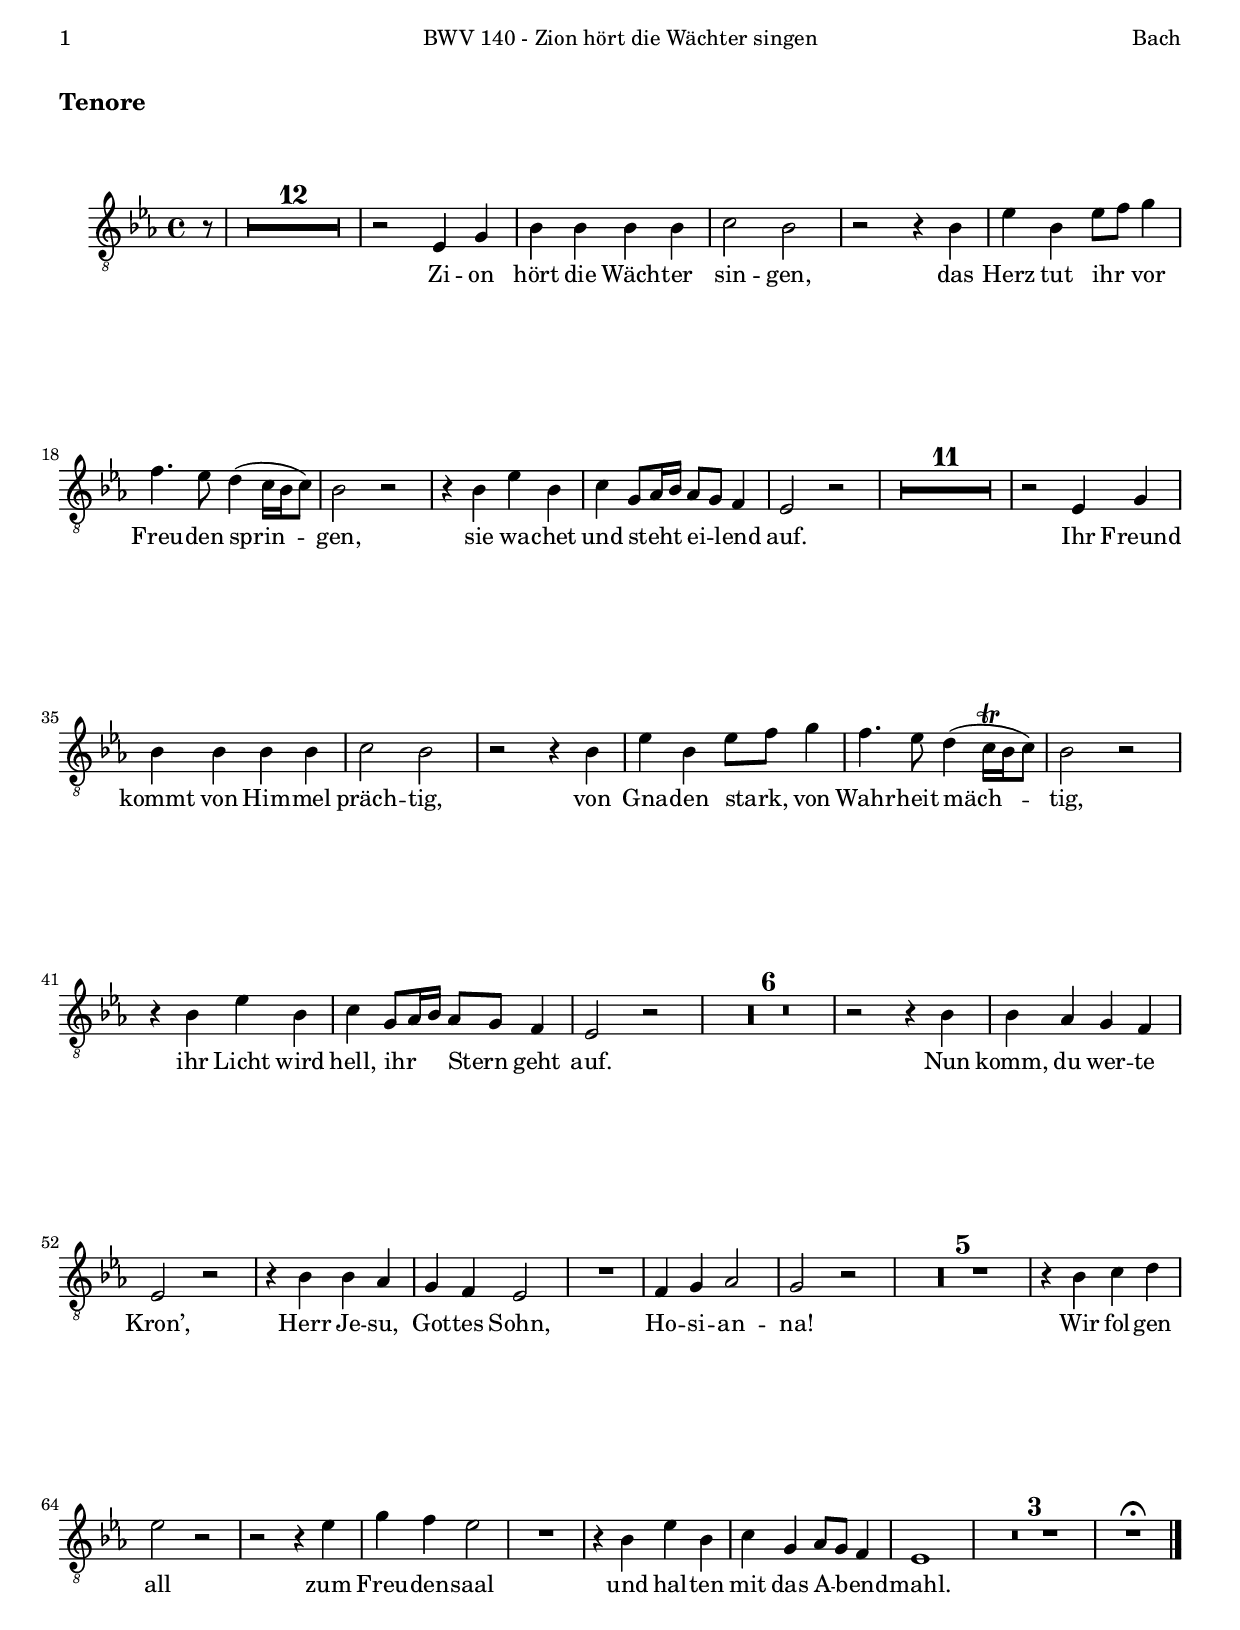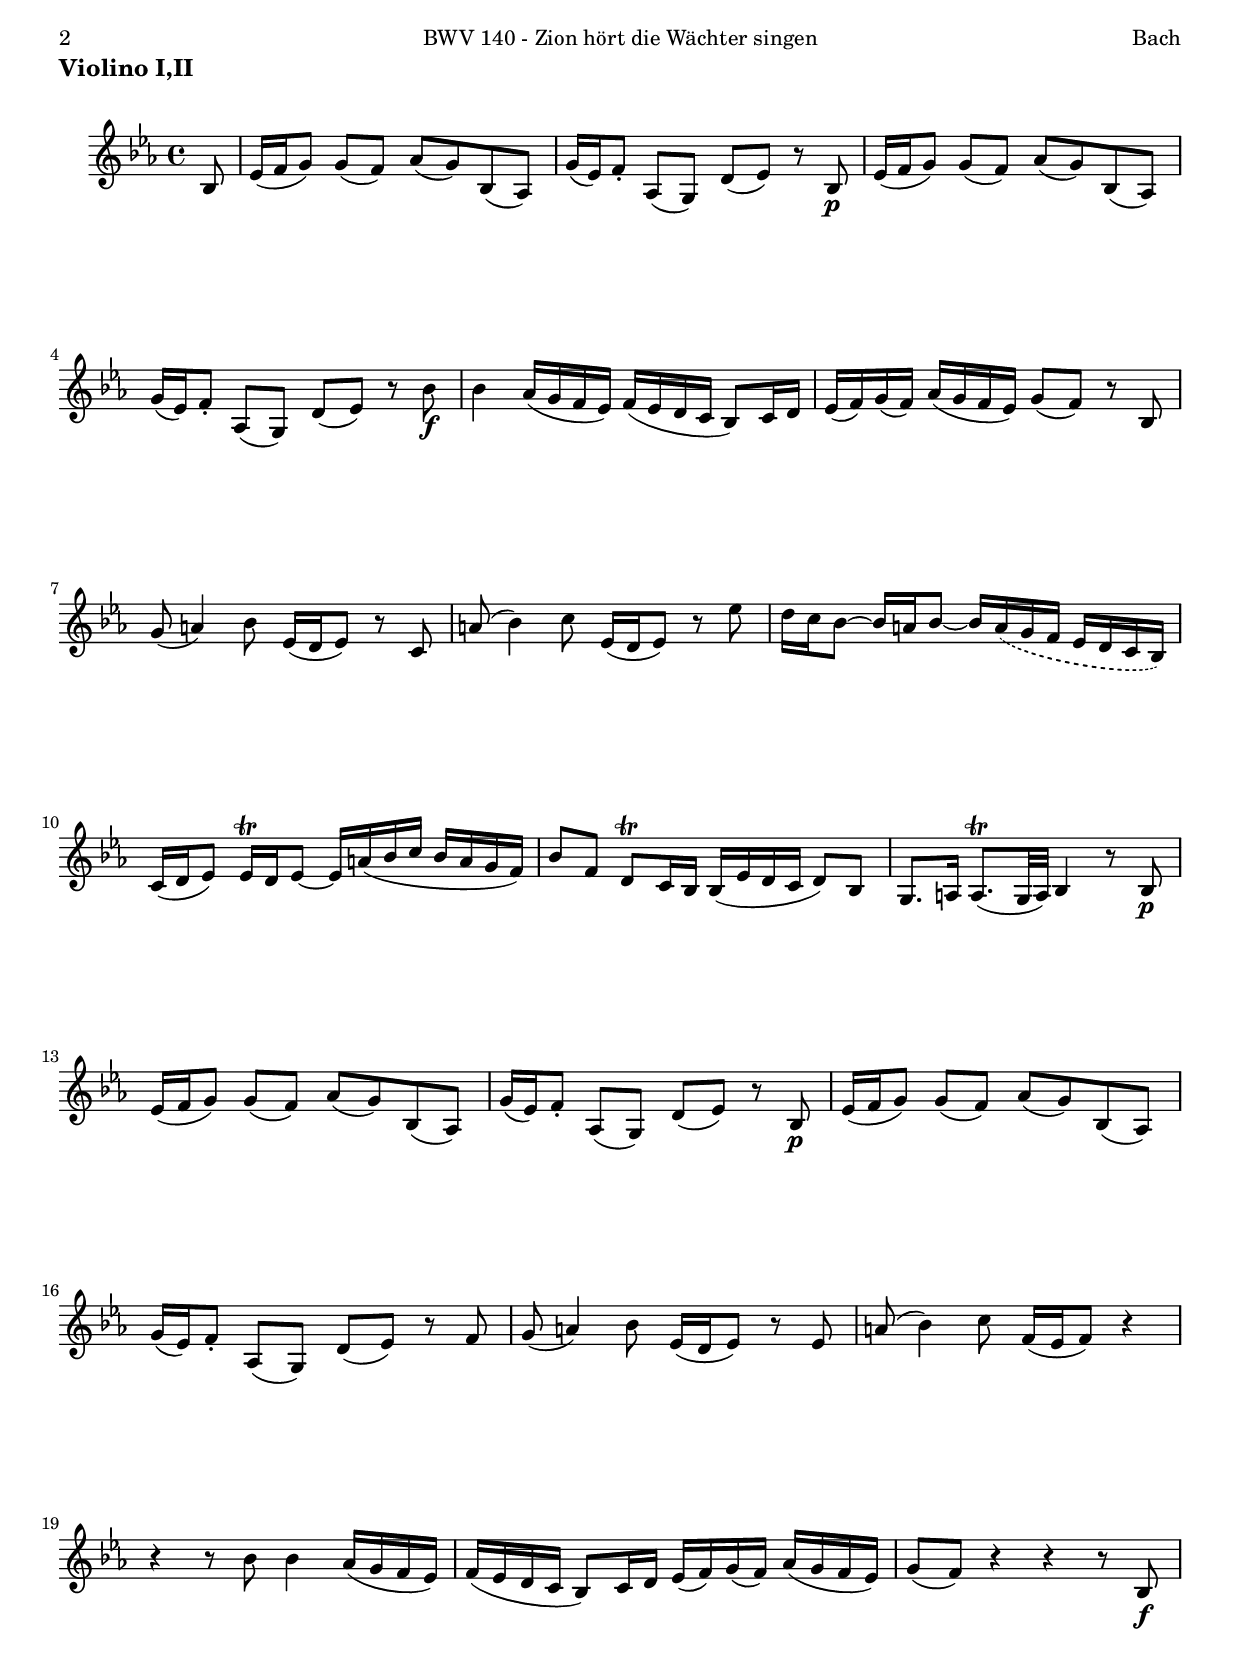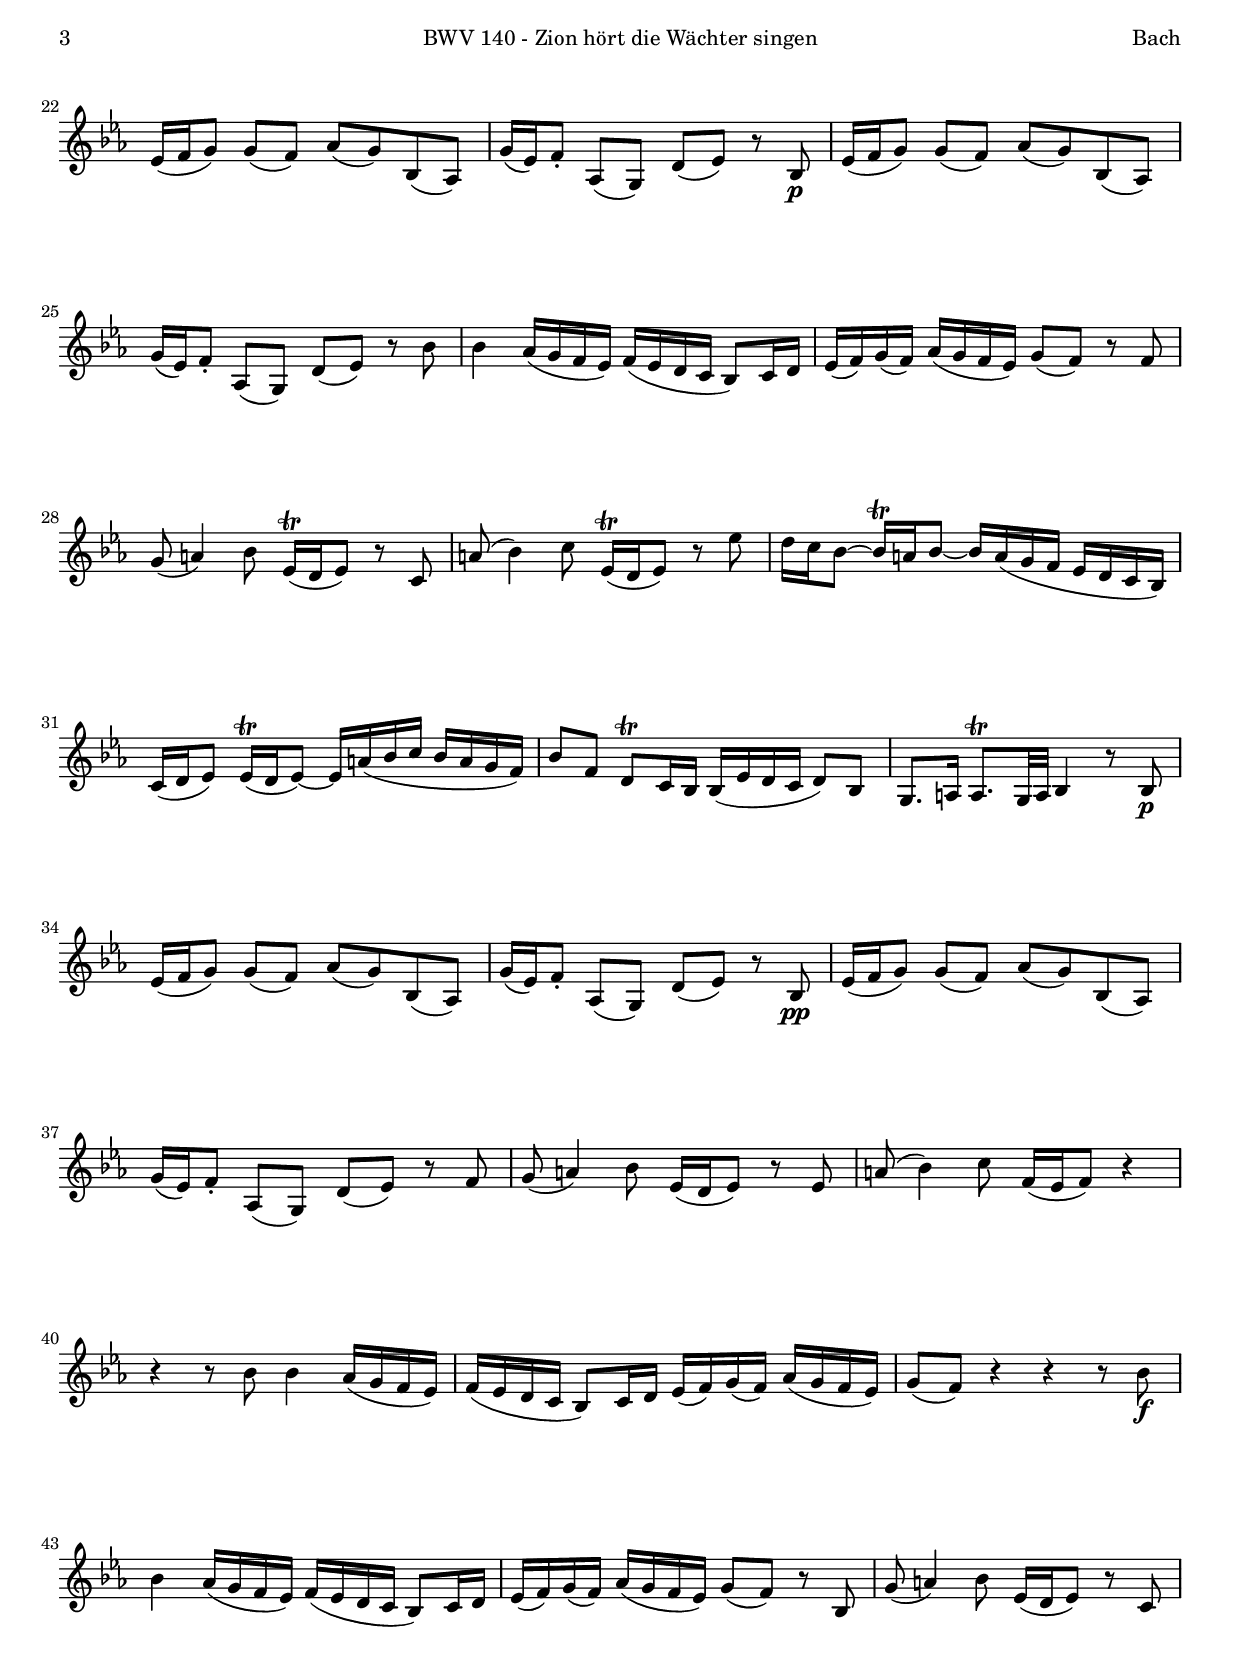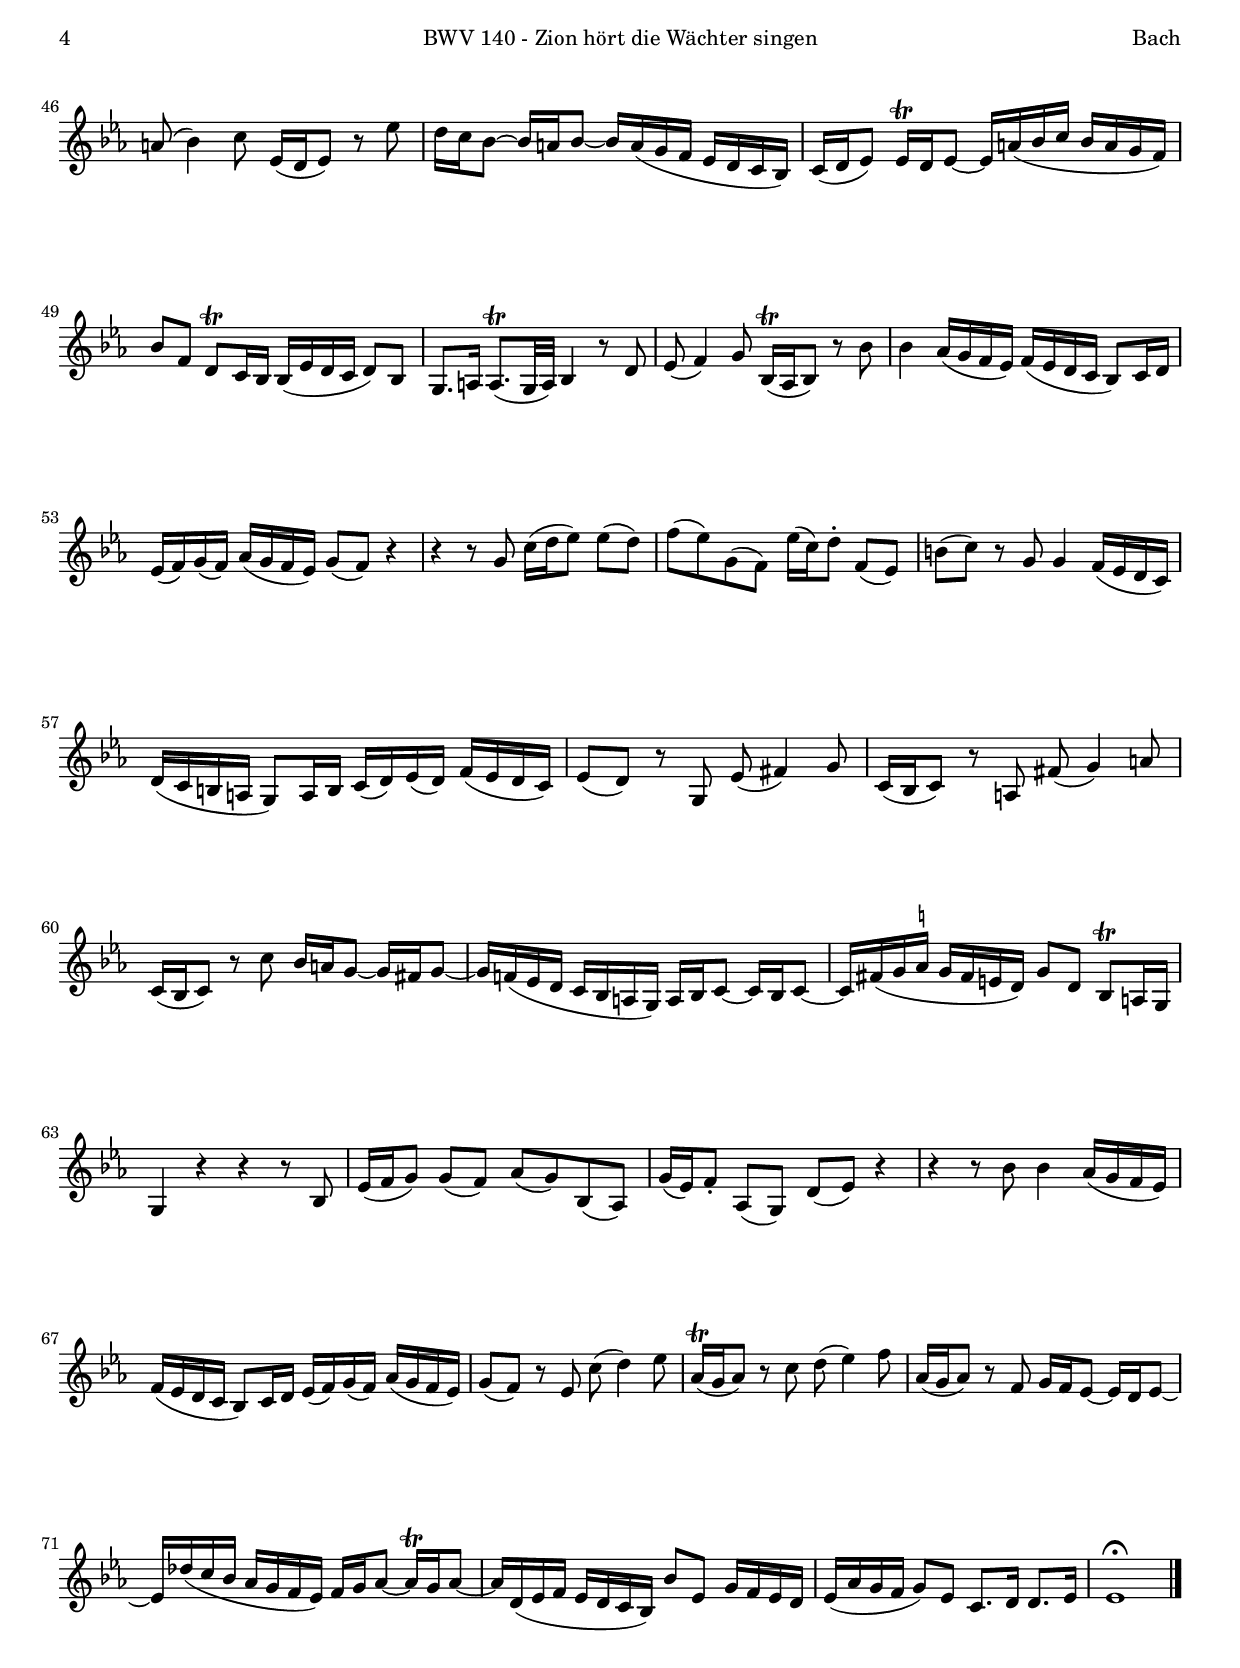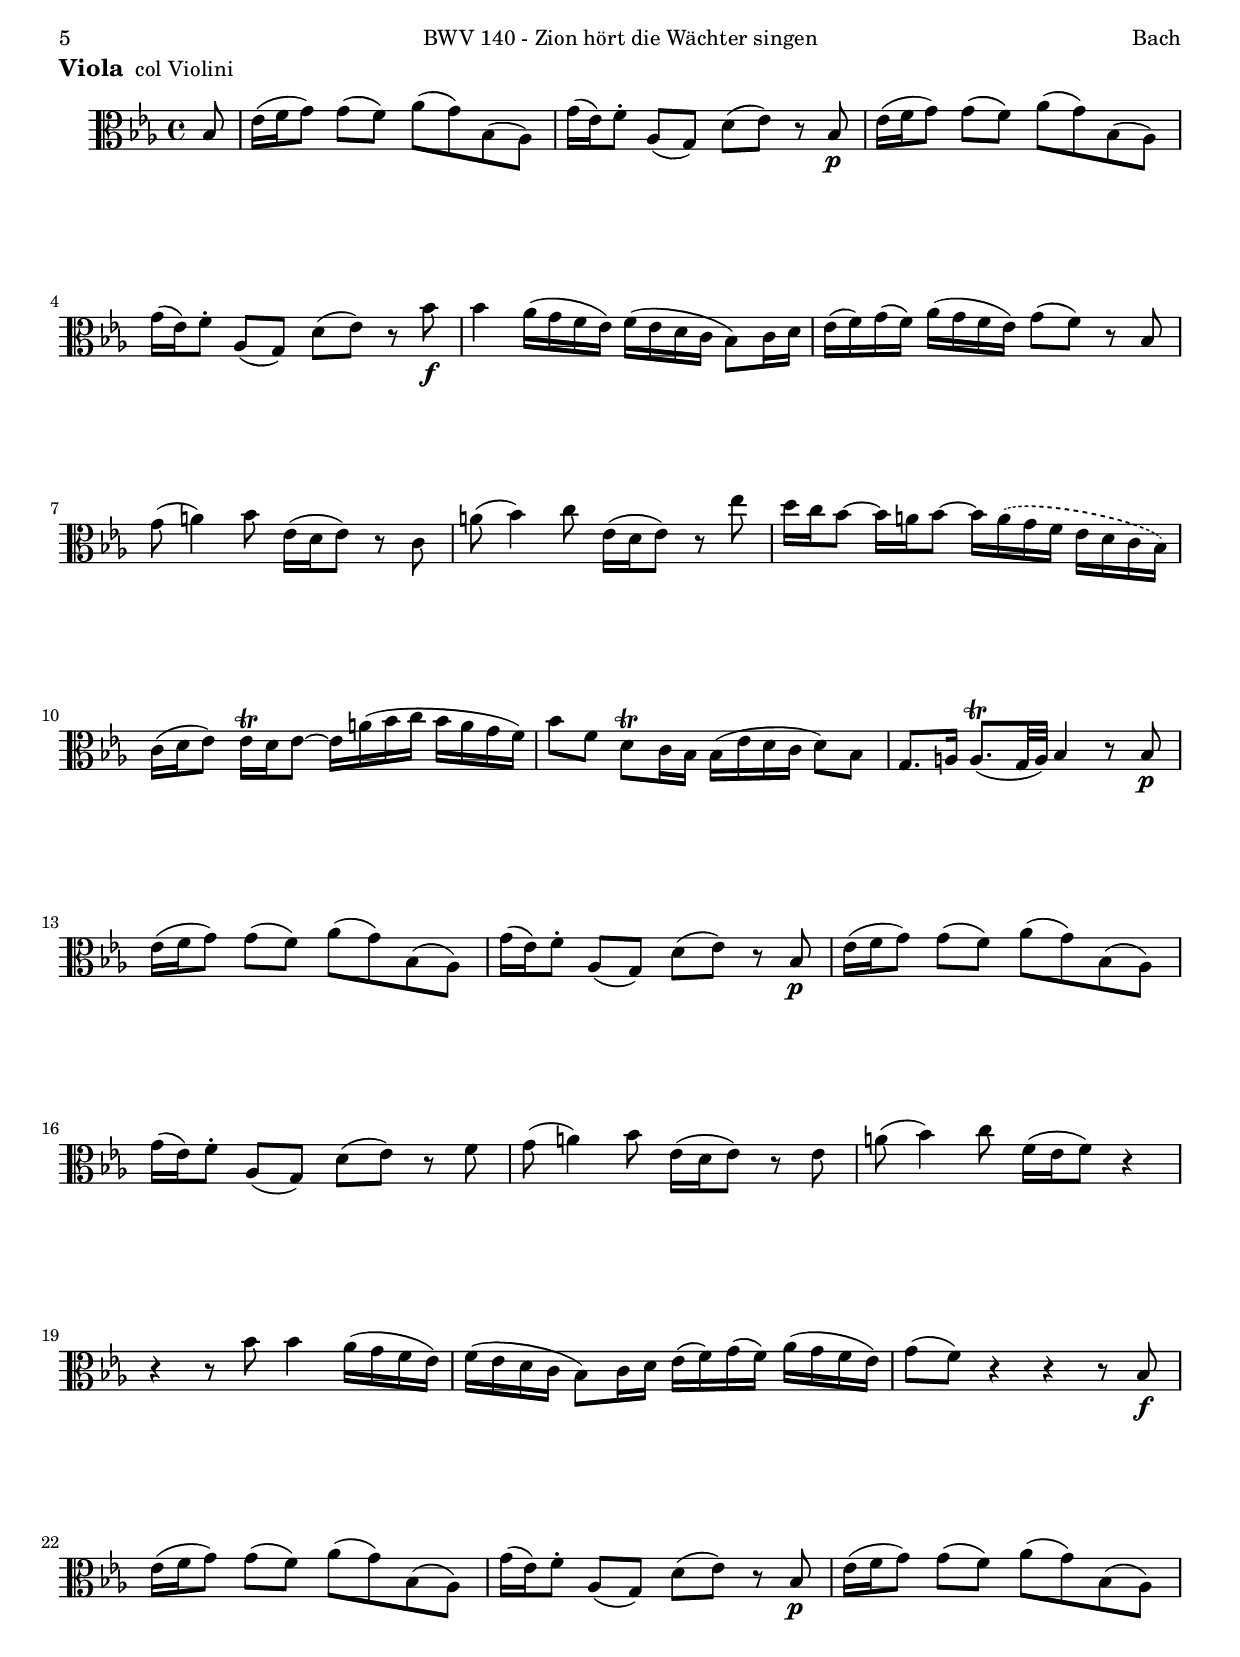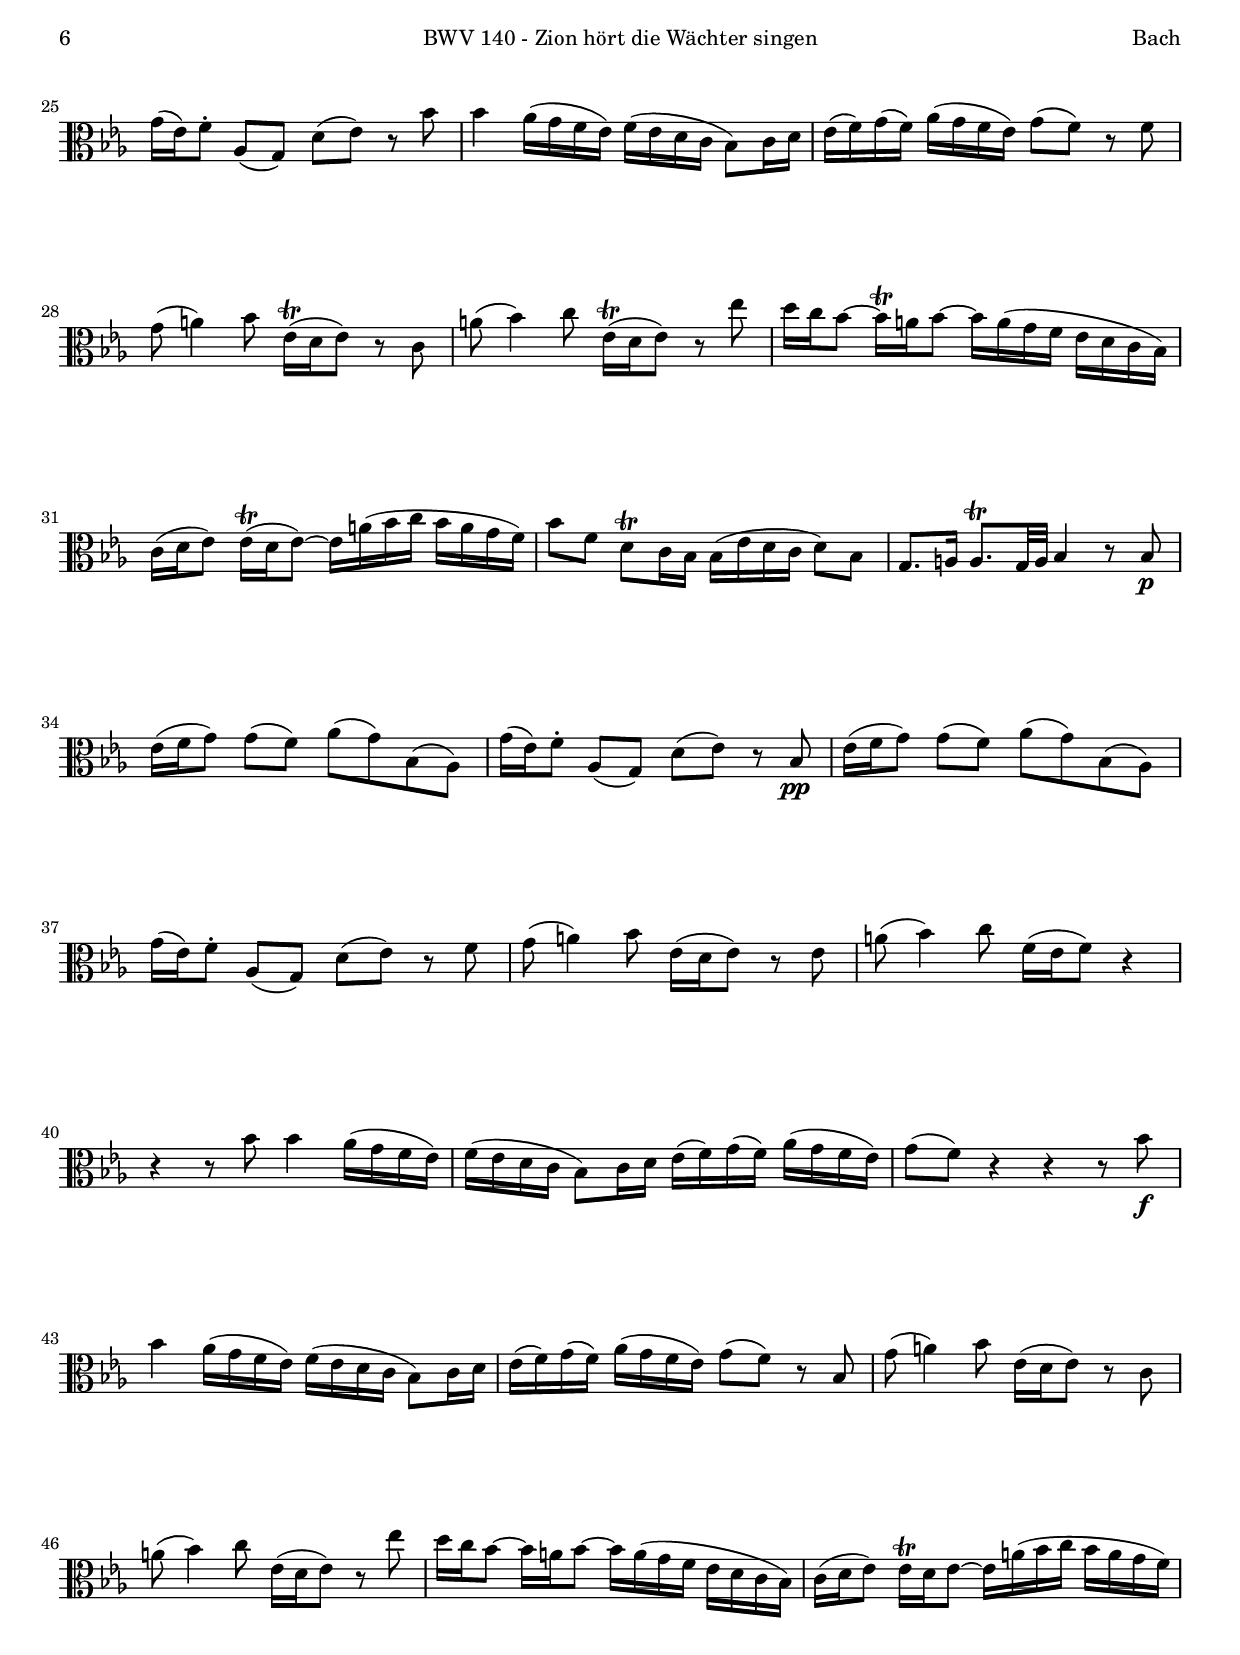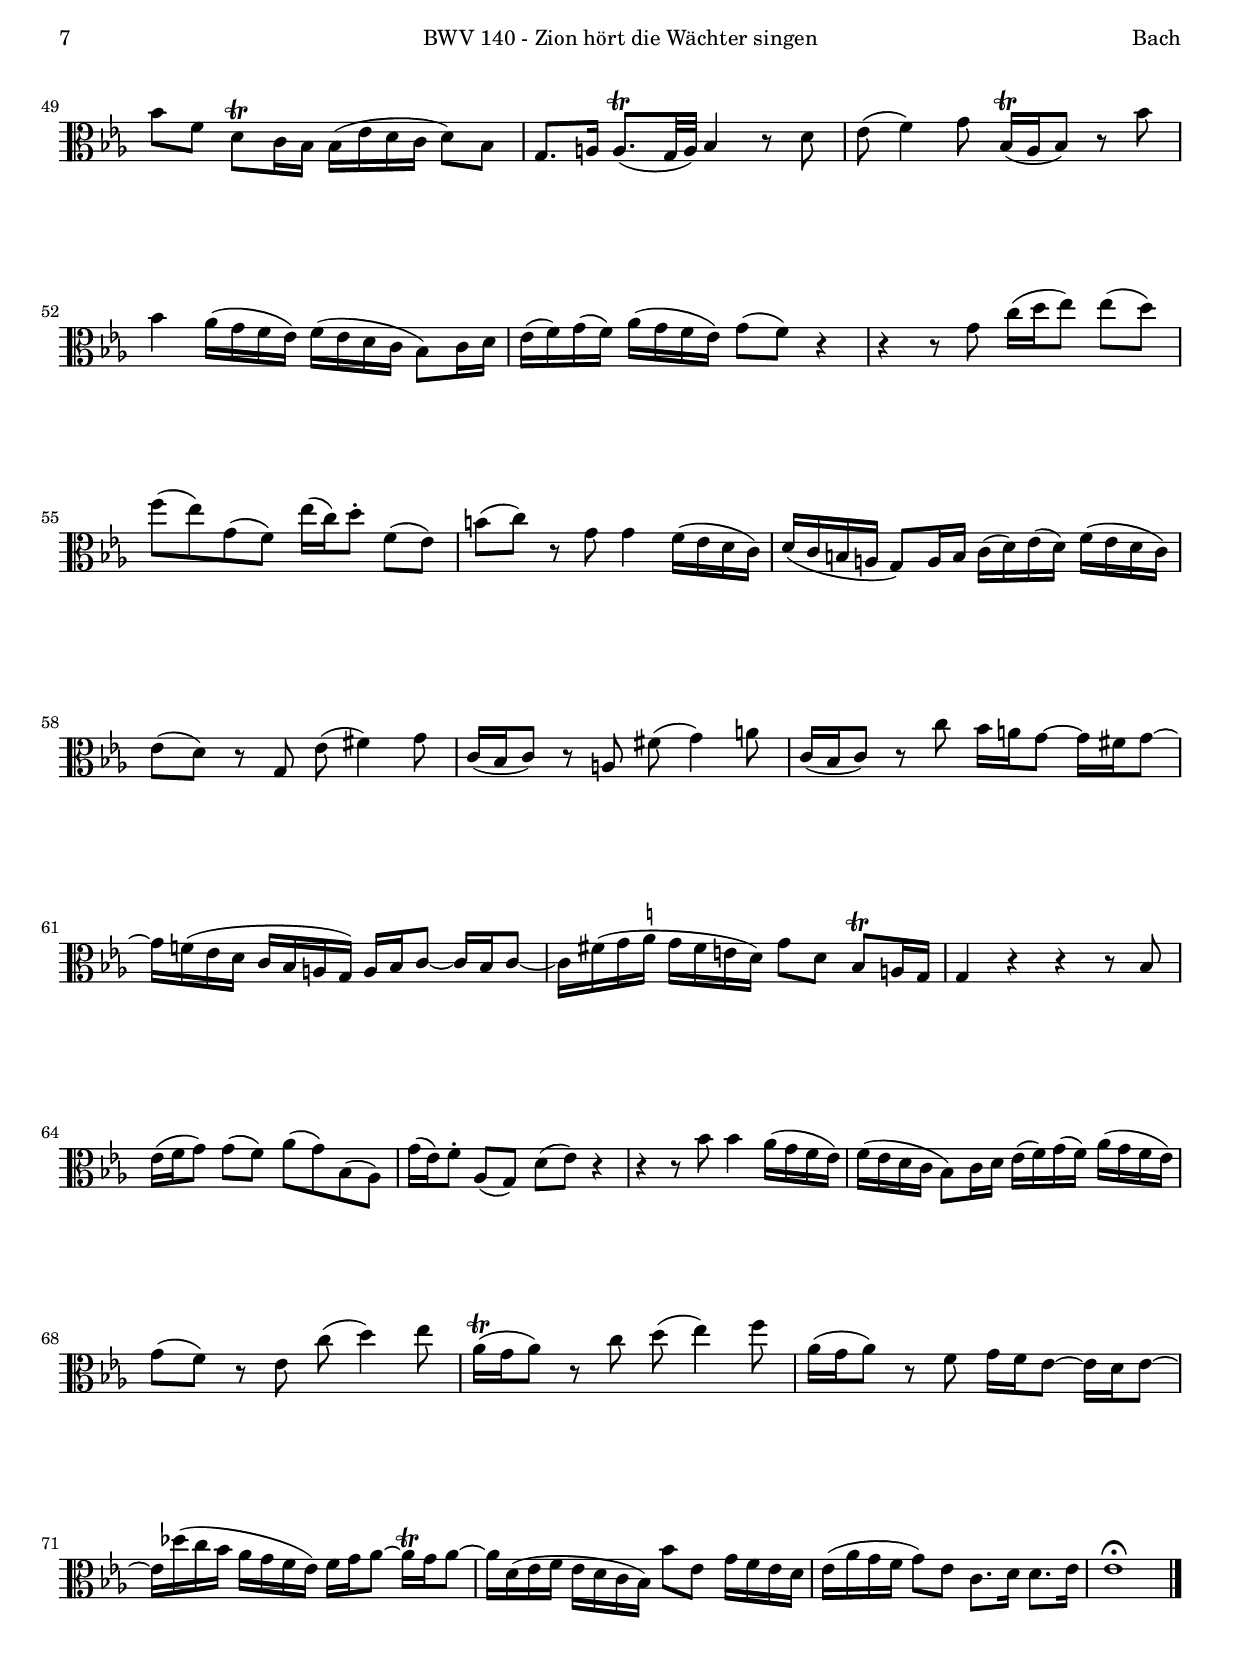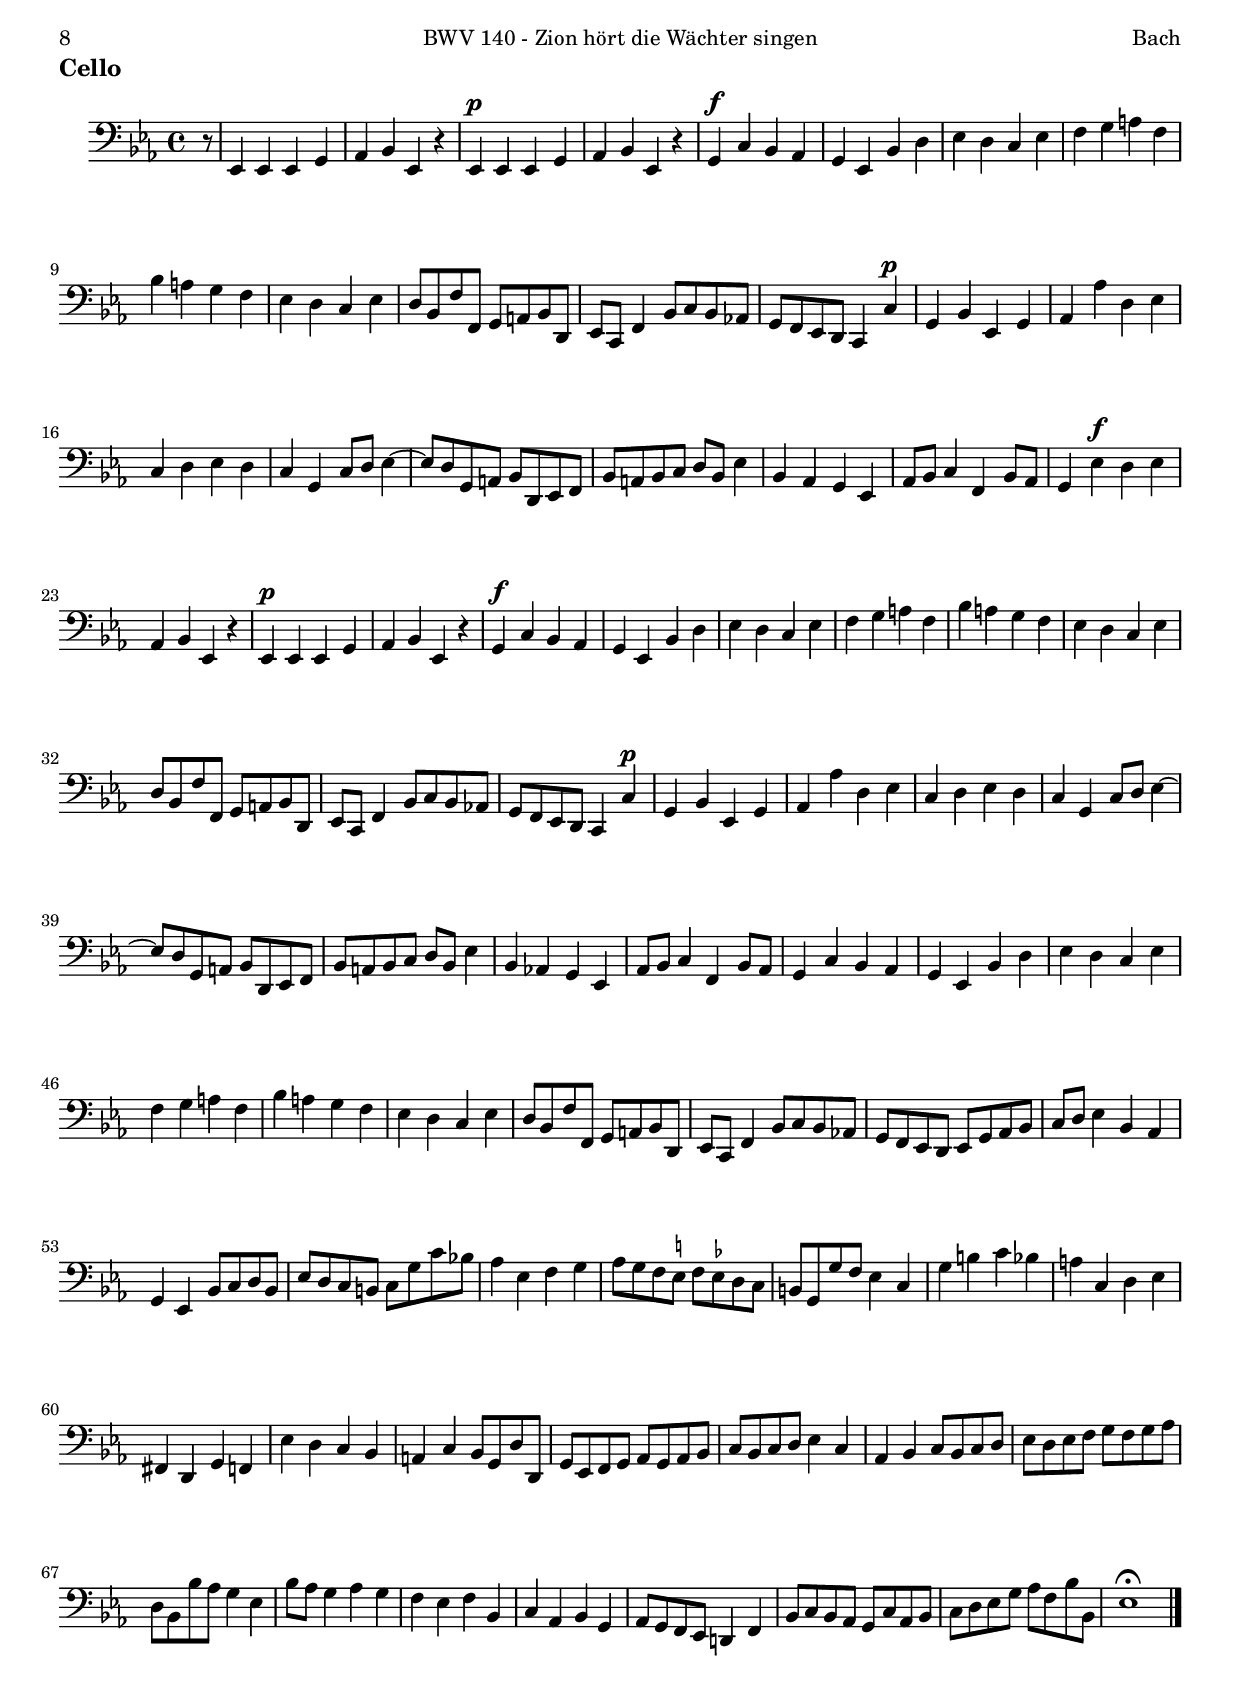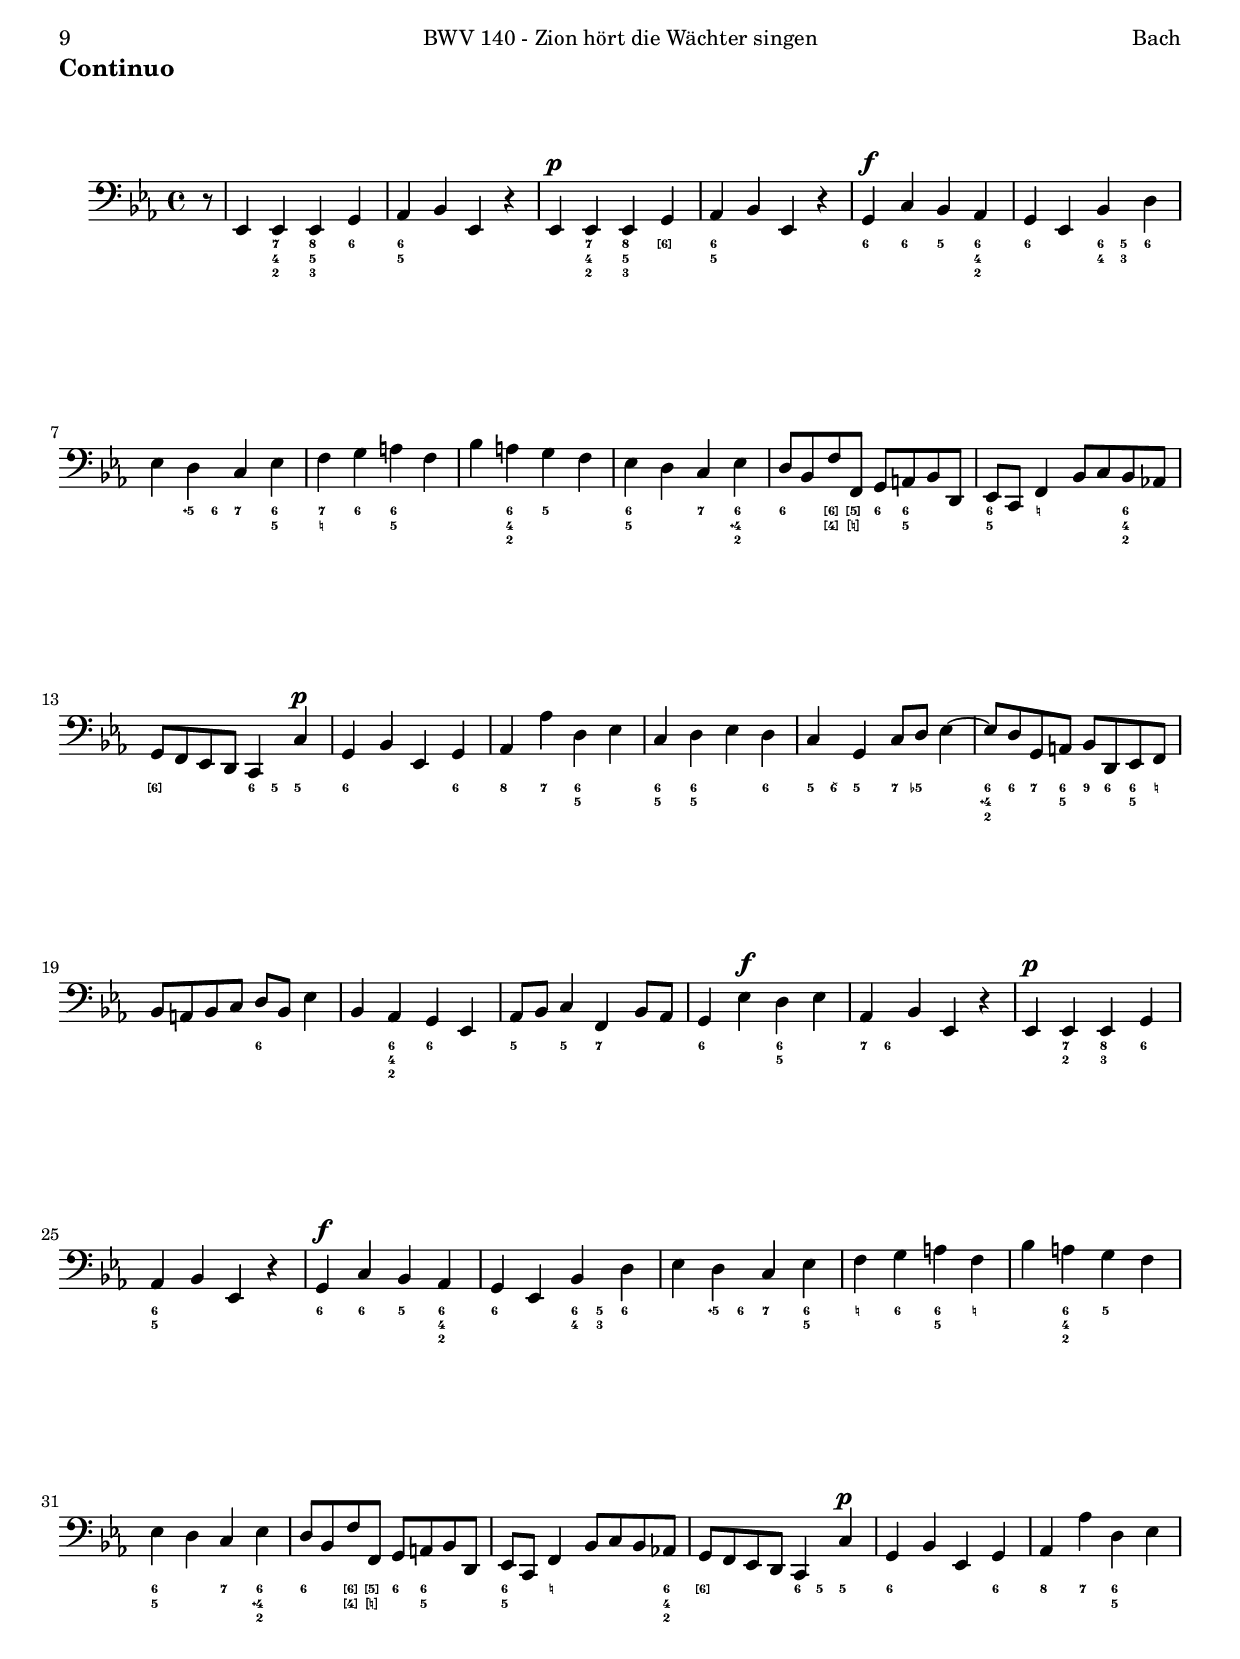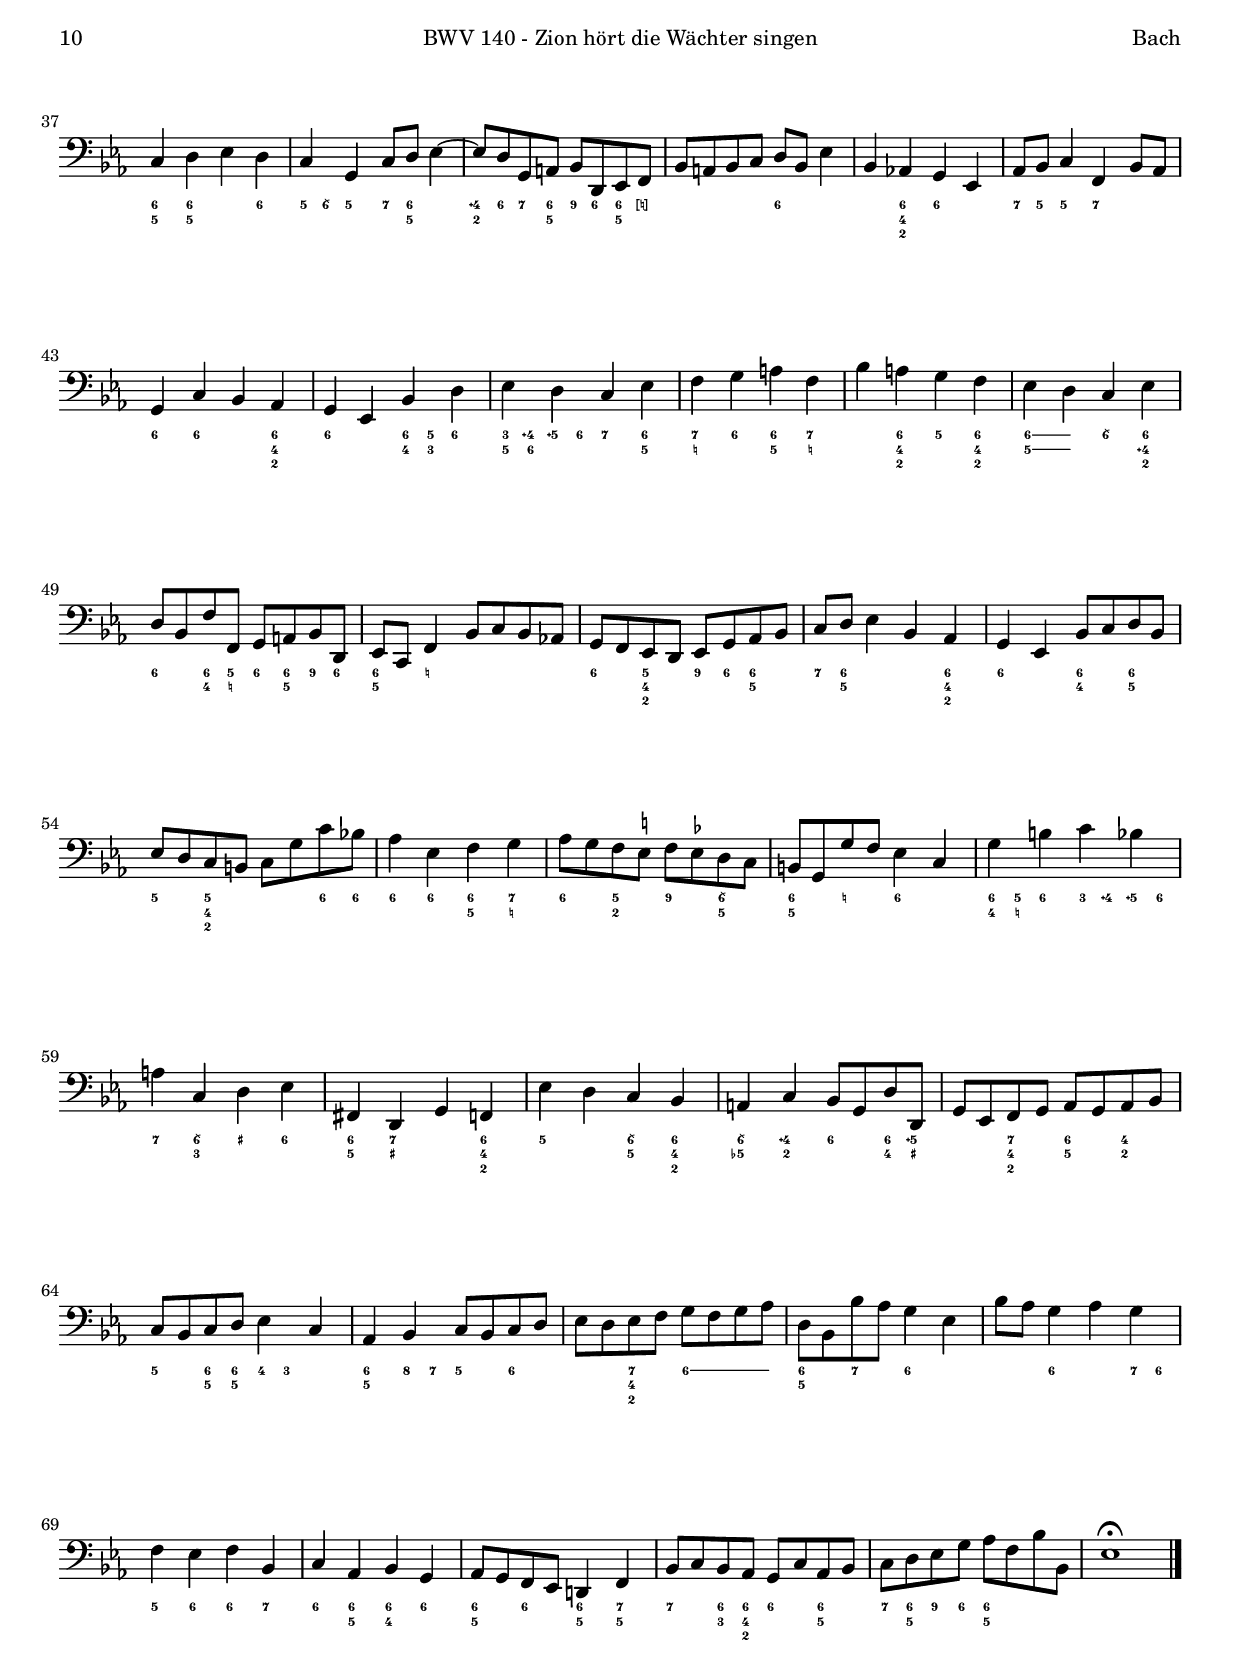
\version "2.18.0"

#(set-default-paper-size "a4")
#(set-global-staff-size 18.5)
#(ly:set-option 'point-and-click #f)
%nomobile

italicas=\override LyricText.font-shape = #'italic
rectas=\override LyricText.font-shape = #'upright
ss=\once \set suggestAccidentals = ##t
mtempo={\tempo 4 = 64 }
pfermata=\markup{"(" \musicglyph #"scripts.ufermata" ")"}
showMultiRests = { \set Staff.keepAliveInterfaces = #'( rhythmic-grob-interface multi-measure-rest-interface lyric-interface stanza-number-interface percent-repeat-interface) }
hideMultiRests = \unset Staff.keepAliveInterfaces
noados=\once \set Staff.aDueText = #""


htitle="BWV 140 - Zion hört die Wächter singen"
hcomposer="Bach"
%{
\header {
	title=\markup{\fontsize #3 "4. Zion hört die Wächter singen"}
	subtitle="Cantata BWV 140"
        subsubtitle=\markup{\null \vspace #1 }
        composer="Johann Sebastian Bach (1685-1750)"
        pdfauthor=\composer
       %opus="(-)"
	%poet=\markup{"BWV 245"}
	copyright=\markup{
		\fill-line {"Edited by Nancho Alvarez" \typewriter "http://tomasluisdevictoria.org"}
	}
%	tagline=""
}
%}
global={
  \compressFullBarRests
  \key ees \major \time 4/4 \partial 8 \skip 8
  \skip 1*74 \bar "|."
}

tenor=\relative c{
        \set autoBeaming = ##f
        r8
        R1*12
        r2 ees4 g
        bes4 bes bes bes
        c2 bes
        r2 r4 bes
        ees4 bes ees8[ f] g4
        f4. ees8 d4( c16[ bes c8])
        bes2 r
        r4 bes ees bes
        c g8[ aes16 bes] aes 8[ g] f4
        ees2 r
        R1*11
        r2 ees4 g
        bes bes bes bes
        c2 bes
        r2 r4 bes
        ees bes ees8[ f] g4
        f4. ees8 d4( c16^\trill[ bes c8])
        bes2 r
        r4 bes ees bes
        c g8[ aes16 bes] aes8[ g] f4
        ees2 r
        R1*6
        r2 r4 bes'
        bes aes g f
        ees2 r
        r4 bes' bes aes
        g f ees2
        R1
        f4 g aes2
        g2 r
        R1*5
        r4 bes c d
        ees2 r
        r r4 ees
        g f ees2
        R1
        r4 bes ees bes
        c g aes8[ g] f4
        ees1
        R1*3
        %r1^\fermata
        R1^\fermataMarkup
}

textotenor=\lyricmode{
% verse 2 of the choral "Wachet auf, ruft uns die Stimme"
Zi -- on hört die Wäch -- ter sin -- gen,
das Herz tut ihr vor Freu -- den sprin -- gen,
sie wa -- chet und steht ei -- lend auf.
Ihr Freund kommt von Him -- mel präch -- tig,
von Gna -- den stark, von Wahr -- heit mäch -- tig,
ihr Licht wird hell, ihr Stern geht auf.
Nun komm, du wer -- te Kron’,
Herr Je -- su, Got -- tes Sohn,
Ho -- si -- an -- na!
Wir fol -- gen all
zum Freu -- den -- saal
und hal -- ten mit das A -- bend -- mahl.
}


violinuno = \relative c' {
          %s4*0_\markup{\smaller "Violino piccolo tacet)"}
          bes8
          ees16( f g8) g( f) aes( g) bes,( aes)
          g'16( ees) f8-. aes,( g) d'( ees) r8 bes-\p
          ees16( f g8) g( f) aes( g) bes,( aes)
          g'16( ees) f8-. aes,( g) d'( ees) r8 bes'-\f
          bes4 aes16( g f ees) f( ees d c bes8) c16 d
          ees16( f) g( f) aes( g f ees) g8( f) r8 bes,
          g'8( a4) bes8 ees,16( d ees8) r8 c
          a'( bes4) c8 ees,16( d ees8) r8 ees'
          d16 c bes8 ~ bes16 a bes8 ~ 
          \slurDashed
           bes16 a( g f ees d c bes)
          \slurSolid
          c16( d ees8) ees16^\trill d ees8 ~ ees16 a( bes c bes a g f)
          bes8 f d8^\trill c16 bes bes16( ees d c d8) bes
          g8. a16 a8.(^\trill g32 a) bes4 r8 bes-\p % trino editorial
          ees16( f g8) g( f) aes( g) bes,( aes)
          g'16( ees) f8-. aes,8( g) d'( ees) r8 bes-\p
          ees16( f g8) g( f) aes( g) bes,( aes)
          g'16( ees) f8-. aes,8( g) d'( ees) r8 f
          g8( a4) bes8 ees,16( d ees8) r8 ees
          a8( bes4) c8 f,16( ees f8) r4
          r4 r8 bes bes4 aes16( g f ees)
          f( ees d c bes8) c16 d ees( f) g( f) aes( g f ees)
          g8( f) r4 r r8 bes,-\f
          ees16( f g8) g( f) aes( g) bes,( aes)
          g'16( ees) f8-. aes,( g) d'( ees) r8 bes-\p
          ees16( f g8) g( f) aes( g) bes,( aes)
          g'16( ees) f8-. aes,( g) d'( ees) r8 bes'
          bes4 aes16( g f ees) f( ees d c bes8) c16 d
          ees16( f) g( f) aes( g f ees) g8( f) r8 f
          g8( a4) bes8 ees,16^\trill( d ees8) r8 c
          a'8( bes4) c8 ees,16(^\trill d ees8) r8 ees'
          d16 c bes8 ~ bes16^\trill a bes8 ~ bes16 a( g f ees d c bes)
          c( d ees8) ees16^\trill( d ees8 ) ~ ees16 a( bes c bes a g f)
          bes8 f d^\trill c16 bes bes( ees d c d8) bes
          g8. a16 a8.^\trill g32 a bes4 r8 bes-\p % trino editorial
          ees16( f g8) g( f) aes( g) bes,( aes)
          g'16( ees) f8-. aes,( g) d'( ees) r8 bes-\pp
          ees16( f g8) g( f) aes( g) bes,( aes)
          g'16( ees) f8-. aes,( g) d'( ees) r8 f
          g8( a4) bes8 ees,16( d ees8) r ees
          a8( bes4) c8 f,16( ees f8) r4
          r r8 bes bes4 aes16( g f ees)
          f16( ees d c bes8) c16 d ees16( f) g( f) aes( g f ees)
          g8( f) r4 r r8 bes-\f
          bes4 aes16( g f ees) f( ees d c bes8) c16 d
          ees( f) g( f) aes( g f ees) g8( f) r8 bes,
          g'8( a4) bes8 ees,16( d ees8) r8 c
          a'( bes4) c8 ees,16( d ees8) r8 ees'
          d16 c bes8 ~ bes16 a bes8 ~ bes16 a( g f ees d c bes)
          c( d ees8) ees16^\trill d ees8 ~ ees16 a( bes c bes a g f)
          bes8 f d^\trill c16 bes bes( ees d c d8) bes
          g8. a16 a8.(^\trill g32 a) bes4 r8 d % trino editorial
          ees8( f4) g8 bes,16(^\trill aes bes8) r8 bes'
          bes4 aes16( g f ees) f( ees d c bes8) c16 d
          ees16( f) g( f) aes( g f ees) g8( f) r4
          r4 r8 g c16( d ees8) ees( d)
          f( ees) g,( f) ees'16( c) d8-. f,8( ees)
          b'8( c) r8 g g4 f16( ees d c)
          d( c b a g8) a16 b c( d) ees( d) f( ees d c)
          ees8( d) r8 g, ees'8( fis4) g8
          c,16( bes c8) r8 a fis'8( g4) a8
          c,16( bes c8) r8 c' bes16 a g8 ~ g16 fis g8 ~
          g16 f!16( ees d c bes a g) a16 bes c8 ~ c16 bes c8 ~ % a16( bes c8 ~ c16 bes) c8
          \override AccidentalSuggestion.avoid-slur = #'outside
          c16 fis( g \ss a g fis e d) g8 d bes^\trill a16 g
          g4 r r r8 bes
          ees16( f g8) g( f) aes( g) bes,( aes)
          g'16( ees) f8-. aes,( g) d'( ees) r4
          r4 r8 bes' bes4 aes16( g f ees)
          f( ees d c bes8) c16 d ees( f) g( f) aes( g f ees)
          g8( f) r ees c'8( d4) ees8
          aes,16^\trill( g aes8) r8 c d8( ees4) f8
          aes,16( g aes8) r8 f g16 f ees8 ~ ees16 d ees8 ~
          ees16 des'( c bes aes g f ees) f g aes8 ~ aes16^\trill g aes8 ~
          aes16 d,( ees f ees d c bes) bes'8 ees, g16 f ees d
          ees( aes g f g8) ees c8. d16 d8. ees16
          ees1^\fermata
}


cello=\relative c,{
  r8 
  ees4 ees ees g
  aes bes ees, r
  ees^\p ees ees g
  aes bes ees, r
  g^\f c bes aes
  g ees bes' d
  ees d c ees
  f g a f
  bes a g f
  ees d c ees
  d8 bes f' f, g a bes d, 
  ees c f4 bes8 c bes aes!
  g f ees d c4 c'^\p
  g4 bes ees, g
  aes aes' d, ees
  c d ees d
  c g c8 d ees4 ~
  ees8 d g, a bes d, ees f
  bes a bes c d bes ees4
  bes aes g ees
  aes8 bes c4 f, bes8 aes
  g4 ees'^\f d ees
  aes, bes ees, r
  ees^\p ees ees g
  aes bes ees, r
  g^\f c bes aes
  g ees bes' d
  ees d c ees
  f g a f
  bes a g f
  ees d c ees
  d8 bes f' f, g a bes d,
  ees c f4 bes8 c bes aes! 
  g f ees d c4 c'^\p 
  g4 bes ees, g
  aes aes' d, ees
  c4 d ees d
  c g c8 d ees4 ~ 
  ees8 d g, a bes d, ees f
  bes a bes c d bes ees4
  bes aes! g ees
  aes8 bes c4 f, bes8 aes
  g4 c bes aes
  g ees bes' d
  ees d c ees
  f g a f
  bes a g f
  ees d c ees
  d8 bes f' f, g a bes d,
  ees c f4 bes8 c bes aes!
  g f ees d ees g aes bes
  c d ees4 bes aes
  g ees bes'8 c d bes
  ees8 d c b c g' c bes!
  aes4 ees f g
  aes8 g f \ss e f \ss ees d c
  b8 g g' f ees4 c
  g'4 b c bes
  a c, d ees
  fis, d g f
  ees' d c bes
  a4 c bes8 g d' d,
  g ees f g aes g aes bes
  c bes c d ees4 c
  aes4 bes c8 bes c d
  ees8 d ees f g f g aes
  d, bes bes' aes g4 ees
  bes'8 aes g4 aes g
  f ees f bes,
  c4 aes bes g
  aes8 g f ees d!4 f
  bes8 c bes aes g c aes bes
  c d ees g aes f bes bes,
  ees1^\fermata
}

cifrado=\figuremode{
  \override FiguredBass.BassFigure #'font-size = #-2
  s8
  s4
  <7 4 2>4 <8 5 3> <6>
  <6 5 > s s2
  s4 <7 4 2> <8 5 3> <[6]>
  <6 5>4 s s2
  <6>4 <6> <5> <6 4 2>
  <6>2 <6 4>8 <5 3> <6>4
  s4 <5\+>8 <6> <7>4 <6 5>
  <7 _!> <6> <6 5> s
  s <6 4 2> <5> s
  <6 5>4 s <7> <6 4\+ 2>
  <6>4 <[6] [4]>8 <[5] [_!]> <6> <6 5> s4
  <6 5> <_!> s4 <6 4 2>
  <[6]>2 <6>8 <5> <5>4
  <6> s s <6>
  <8> <7> <6 5> s
  <6 5>4 <6 5> s <6>
  <5>8 <6\\> <5>4 <7>8 <5-> s4
  <6 4\+ 2>8 <6> <7> <6 5> <9> <6> <6 5> <_!>
  s2 <6>4 s
  s <6 4 2> <6> s
  <5> <5> <7> s
  <6> s <6 5> s
  <7>8 <6> s4 s2
  s4 <7 2> <8 3> <6>
  <6 5>4 s s2
  <6>4 <6> <5> <6 4 2>
  <6> s <6 4>8 <5 3> <6>4
  s4 <5\+>8 <6> <7>4 <6 5>
  <_!>4 <6> <6 5> <_!>
  s <6 4 2> <5> s
  <6 5> s <7> <6 4\+ 2>
  <6>4 <[6] [4]>8 <[5] [_!]> <6> <6 5> s4
  <6 5> <_!> s s8 <6 4 2>
  <[6]>2 <6>8 <5> <5>4
  <6>4 s s <6>
  <8> <7> <6 5> s
  <6 5> <6 5> s <6>
  <5>8 <6\\> <5>4 <7>8 <6 5> s4
  <4\+ 2>8 <6> <7> <6 5> <9> <6> <6 5> <[_!]>
  s2 <6>4 s
  s4 <6 4 2> <6> s
  <7>8 <5> <5>4 <7> s
  <6>4 <6> s <6 4 2>
  <6> s <6 4>8 <5 3> <6>4
  <3 5>8 <4\+ 6> <5\+> <6> <7>4 <6 5>
  <7 _!>4 <6> <6 5> <7 _!>
  s4 <6 4 2> <5> <6 4 2>
  \bassFigureExtendersOn
  <6\! 5> <6 5>
  \bassFigureExtendersOff
   <6\\> <6 4\+ 2>
  <6>4 <6 4>8 <5 _!> <6> <6 5> <9> <6>
  <6 5>4 <_!> s2
  <6>4 <5 4 2> <9>8 <6> <6 5>4
  <7>8 <6 5> s4 s <6 4 2>
  <6> s <6 4> <6 5>
  <5> <5 4 2> s <6>8 <6>
  <6>4 <6> <6 5> <7 _!>
  <6> <5 2> <9> <6\\ 5>
  <6 5> <_!> <6> s
  <6 4>8 <5 _!> <6>4 <3>8 <4\+> <5\+> <6>
  <7>4 <6\\ 3> <_+> <6>
  <6 5> <7 _+> s <6 4 2>
  <5> s <6\\ 5> <6 4 2>
  <6\\ 5-> <4\+ 2> <6> <6 4>8 <5\+ _+>
  s4 <7 4 2> <6 5> <4 2>
  <5> <6 5>8 <6 5> <4> <3> s4
  <6 5> <8>8 <7> <5>4 <6>
  s4 <7 4 2>
  \bassFigureExtendersOn
   <6>4. <6>8
  \bassFigureExtendersOff
  <6 5>4 <7> <6> s
  s <6> s <7>8 <6>
  <5>4 <6> <6> <7>
  <6> <6 5> <6 4> <6>
  <6 5>4 <6> <6 5> <7 5>
  <7>4 <6 3>8 <6 4 2> <6>4 <6 5>
  <7>8 <6 5> <9> <6> <6 5>4 s
  s1
}
guia=\relative c''{
  \set autoBeaming = ##t

}



\markup{\null \vspace #1 }
\markup{\bold \larger "Tenore"}
\score{
        \new Staff <<\global
        \new Voice="v3" {
            %    \set Staff.instrumentName="Tenore "
             %   \set Staff.shortInstrumentName="T"
                \clef "G_8"
                \tenor }
        \new Lyrics \lyricsto "v3" {\textotenor }
        >>
}
\pageBreak

\markup{\bold \larger "Violino I,II"}
\score{
      \new Staff<<\global
	\new Voice="vi1" {
		%\set Staff.instrumentName=\markup{\center-column{"Violino I, II" \raise #1 "e Viola"}}
		\clef "treble"
		\violinuno }
	>> 
}
\pageBreak

\markup{\bold \larger "Viola" " col Violini"}
\score{
      \new Staff<<\global
	\new Voice="vi1" {
		%\set Staff.instrumentName=\markup{\center-column{"Violino I, II" \raise #1 "e Viola"}}
		\clef "alto"
		\violinuno }
	>> 
}
\pageBreak

\markup{\bold \larger "Cello"}
\score{
      \new Staff<<\global
	\new Voice="cont" {
		%\set Staff.instrumentName=\markup{ "Cello "}
		\clef "bass"
		\cello }
	>>
}
\pageBreak

\markup{\bold \larger "Continuo"}
\score{
      \new Staff<<\global
	\new Voice="cont" {
		%\set Staff.instrumentName=\markup{ "Continuo "}
		\clef "bass"
		\cello }
	\new FiguredBass {\cifrado }
	>>
}


%{
	\new Staff \with{ 
      \remove Ambitus_engraver
      fontSize = #-3
      \override StaffSymbol #'staff-space = #(magstep -4)
      }<<\global
	\new Voice="v6" {
		\clef "treble"
		\guia }
	>>
%}

%{
\layout{ 
	\context {\Lyrics 
		\override VerticalAxisGroup.staff-affinity = #UP
		\override VerticalAxisGroup.nonstaff-relatedstaff-spacing =
			#'((basic-distance . 0) (minimum-distance . 0) (padding . 1))
		\override LyricText.font-size = #1.2
		\override LyricHyphen.minimum-distance = #0.5
	}
	\context {\Score 
		tempoHideNote = ##t
		\override BarNumber.padding = #2 
	}
	\context {\Voice 
		%melismaBusyProperties = #'()
		%autoBeaming = ##f
	}

        \context {\ChoirStaff 
                  \override StaffGrouper.staffgroup-staff-spacing =
                        #'((basic-distance . 15) (minimum-distance . 0) (padding . 1))
                  \override StaffGrouper.staff-staff-spacing =
                        #'((basic-distance . 11) (minimum-distance . 0) (padding . 1))
        }

        \context {\StaffGroup
                  \override StaffGrouper.staffgroup-staff-spacing =
                        #'((basic-distance . 15) (minimum-distance . 0) (padding . 1))
                  \override StaffGrouper.staff-staff-spacing =
                        #'((basic-distance . 11) (minimum-distance . 0) (padding . 1))
        }

	\context {\Staff 
                %\RemoveEmptyStaves %notablet
                %\override VerticalAxisGroup.remove-first = ##t
%		\override VerticalAxisGroup.staff-staff-spacing =
%			#'((basic-distance . 10) (minimum-distance . 0) (padding . 1))
		\consists Ambitus_engraver 
		\override LigatureBracket.padding = #1
	}
}
%}

\paper{
	evenHeaderMarkup=\markup  \fill-line { \fromproperty #'page:page-number-string \htitle \hcomposer }
	oddHeaderMarkup= \markup  \fill-line { \on-the-fly #not-first-page \hcomposer \on-the-fly #not-first-page \htitle \on-the-fly #not-first-page \fromproperty #'page:page-number-string }
	oddHeaderMarkup = \evenHeaderMarkup
	%system-count=20
	%page-count = 3
%	systems-per-page = 5
	ragged-last-bottom = ##f
	indent=0.5\cm
	system-system-spacing =
	#'((basic-distance . 22) (minimum-distance . 0) (padding . 5))
	top-system-spacing = % header
	#'((basic-distance . 12) (minimum-distance . 0) (padding . 0))
	last-bottom-spacing = % footer
	#'((basic-distance . 15) (minimum-distance . 0) (padding . 0))
	markup-system-spacing.padding = #1.5
}
